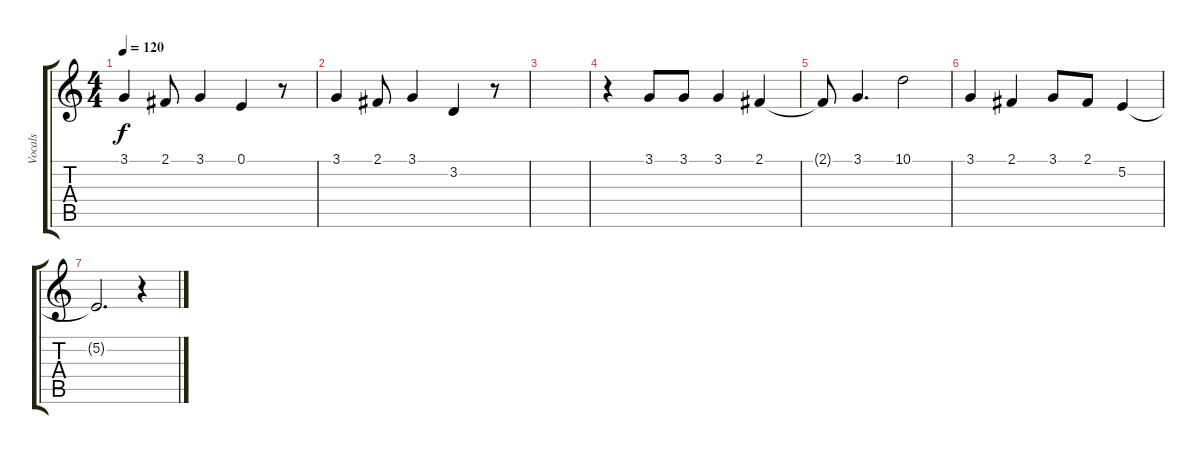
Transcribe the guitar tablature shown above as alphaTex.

\track ("Vocals" "Vocals") {instrument violin}
\staff {score tabs}
\tuning (E4 B3 G3 D3 A2 D2) {hide}
\ts (4 4)
\tempo 120
\clef g2
\ks c
3.1.4{dy f} 2.1.8 3.1.4 0.1.4 r.8 |
3.1.4 2.1.8 3.1.4 3.2.4 r.8 |
|
r.4 3.1.8 3.1.8 3.1.4 2.1.4 |
2.1{t}.8 3.1.4{d} 10.1.2 |
3.1.4 2.1.4 3.1.8 2.1.8 5.2.4 |
5.2{t}.2{d} r.4
